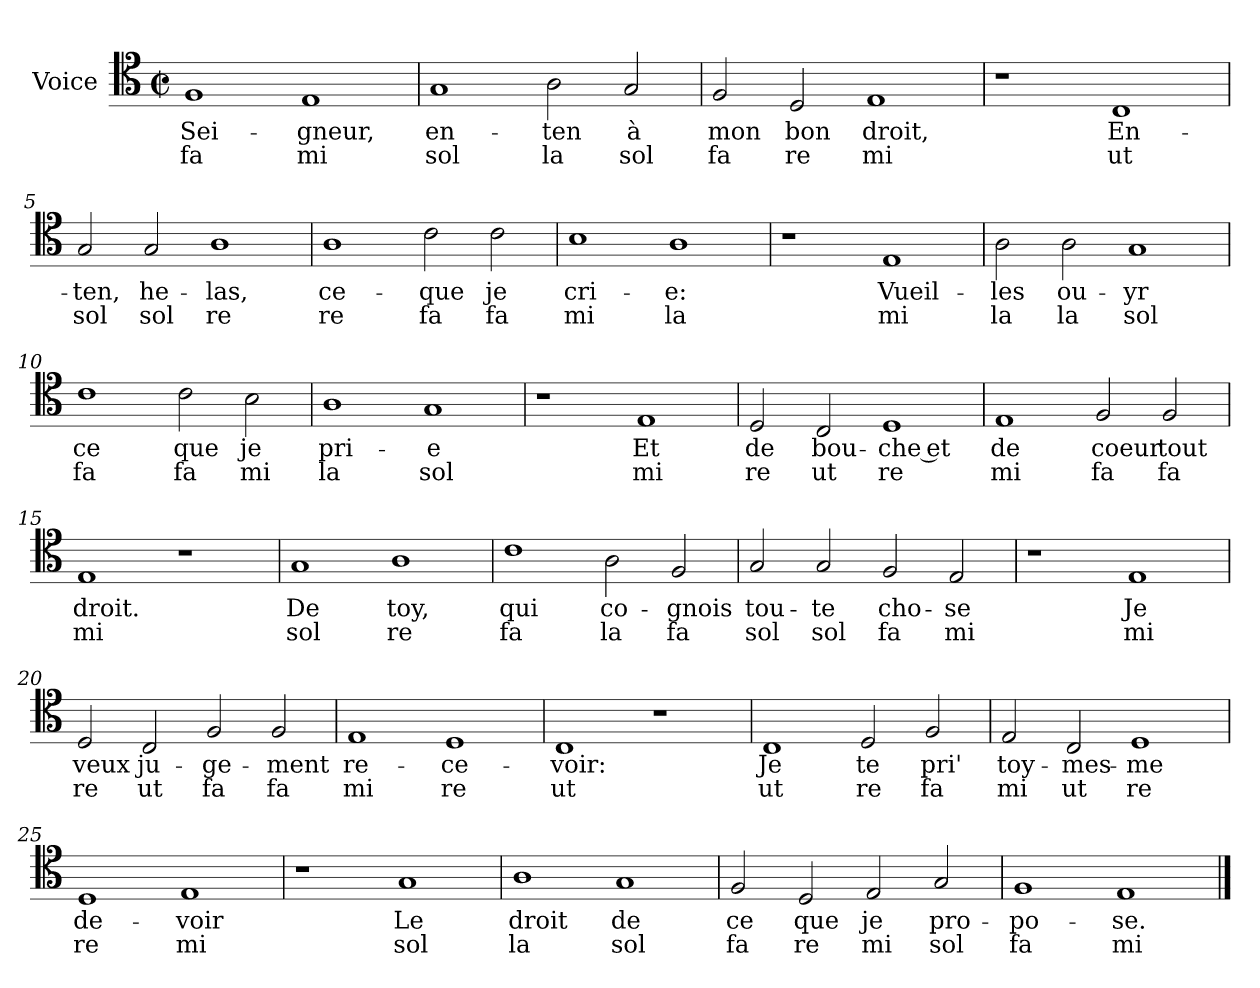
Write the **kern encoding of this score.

**kern	**text	**text
*part1	*part1	*part1
*staff1	*staff1	*staff1
*I"Voice	*	*
*I'Vo.	*	*
*clefC4	*	*
*k[]	*	*
*M4/2	*	*
*met(c|)	*	*
=1	=1	=1
1F	Sei-	fa
1E	-gneur,	mi
=2	=2	=2
1G	en-	sol
2A\	-ten	la
2G/	à	sol
=3	=3	=3
2F/	mon	fa
2D/	bon	re
1E	droit,	mi
=4	=4	=4
1r	.	.
1C	En-	ut
=5	=5	=5
2G/	-ten,	sol
2G/	he-	sol
1A	-las,	re
=6	=6	=6
1A	ce-	re
2c\	-que	fa
2c\	je	fa
=7	=7	=7
1B	cri-	mi
1A	-e:	la
=8	=8	=8
1r	.	.
1E	Vueil-	mi
=9	=9	=9
2A\	-les	la
2A\	ou-	la
1G	-yr	sol
=10	=10	=10
1c	ce	fa
2c\	que	fa
2B\	je	mi
=11	=11	=11
1A	pri-	la
1G	-e	sol
=12	=12	=12
1r	.	.
1E	Et	mi
=13	=13	=13
2D/	de	re
2C/	bou-	ut
1D	-che et	re
=14	=14	=14
1E	de	mi
2F/	coeur	fa
2F/	tout	fa
=15	=15	=15
1E	droit.	mi
1r	.	.
=16	=16	=16
1G	De	sol
1A	toy,	re
=17	=17	=17
1c	qui	fa
2A\	co-	la
2F/	-gnois	fa
=18	=18	=18
2G/	tou-	sol
2G/	-te	sol
2F/	cho-	fa
2E/	-se	mi
=19	=19	=19
1r	.	.
1E	Je	mi
=20	=20	=20
2D/	veux	re
2C/	ju-	ut
2F/	-ge-	fa
2F/	-ment	fa
=21	=21	=21
1E	re-	mi
1D	-ce-	re
=22	=22	=22
1C	-voir:	ut
1r	.	.
=23	=23	=23
1C	Je	ut
2D/	te	re
2F/	pri'	fa
=24	=24	=24
2E/	toy-	mi
2C/	-mes-	ut
1D	-me	re
=25	=25	=25
1D	de-	re
1E	-voir	mi
=26	=26	=26
1r	.	.
1G	Le	sol
=27	=27	=27
1A	droit	la
1G	de	sol
=28	=28	=28
2F/	ce	fa
2D/	que	re
2E/	je	mi
2G/	pro-	sol
=29	=29	=29
1F	-po-	fa
1E	-se.	mi
==	==	==
*-	*-	*-
